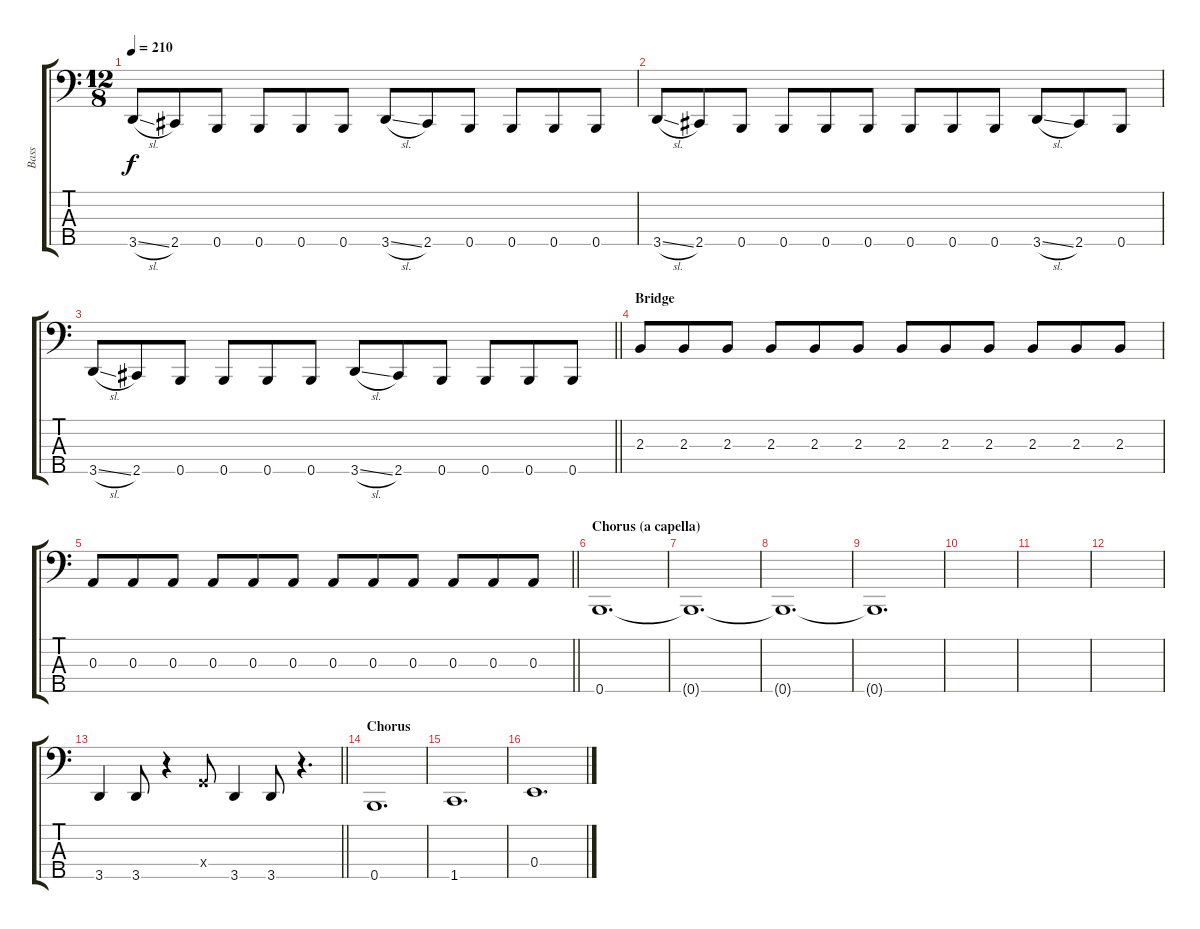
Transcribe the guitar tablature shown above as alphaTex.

\track ("Bass" "Bass") {mute instrument electricbassfinger}
\staff {score tabs}
\tuning (G2 D2 A1 E1 B0) {hide}
\ts (12 8)
\tempo 210
\clef f4
\ks c
3.5{sl}.8{dy f} 2.5.8 0.5.8 0.5.8 0.5.8 0.5.8 3.5{sl}.8 2.5.8 0.5.8 0.5.8 0.5.8 0.5.8 |
3.5{sl}.8 2.5.8 0.5.8 0.5.8 0.5.8 0.5.8 0.5.8 0.5.8 0.5.8 3.5{sl}.8 2.5.8 0.5.8 |
\barLineRight lightlight
3.5{sl}.8 2.5.8 0.5.8 0.5.8 0.5.8 0.5.8 3.5{sl}.8 2.5.8 0.5.8 0.5.8 0.5.8 0.5.8 |
\section ("" "Bridge")
2.3.8 2.3.8 2.3.8 2.3.8 2.3.8 2.3.8 2.3.8 2.3.8 2.3.8 2.3.8 2.3.8 2.3.8 |
\barLineRight lightlight
0.3.8 0.3.8 0.3.8 0.3.8 0.3.8 0.3.8 0.3.8 0.3.8 0.3.8 0.3.8 0.3.8 0.3.8 |
\section ("" "Chorus (a capella)")
0.5.1{d} |
0.5{t}.1{d} |
0.5{t}.1{d} |
0.5{t}.1{d} |
|
|
|
\barLineRight lightlight
3.5.4{volume 16} 3.5.8 r.4 3.4{x}.8 3.5.4 3.5.8 r.4{d} |
\section ("" "Chorus")
0.5.1{d} |
1.5.1{d} |
0.4.1{d}
